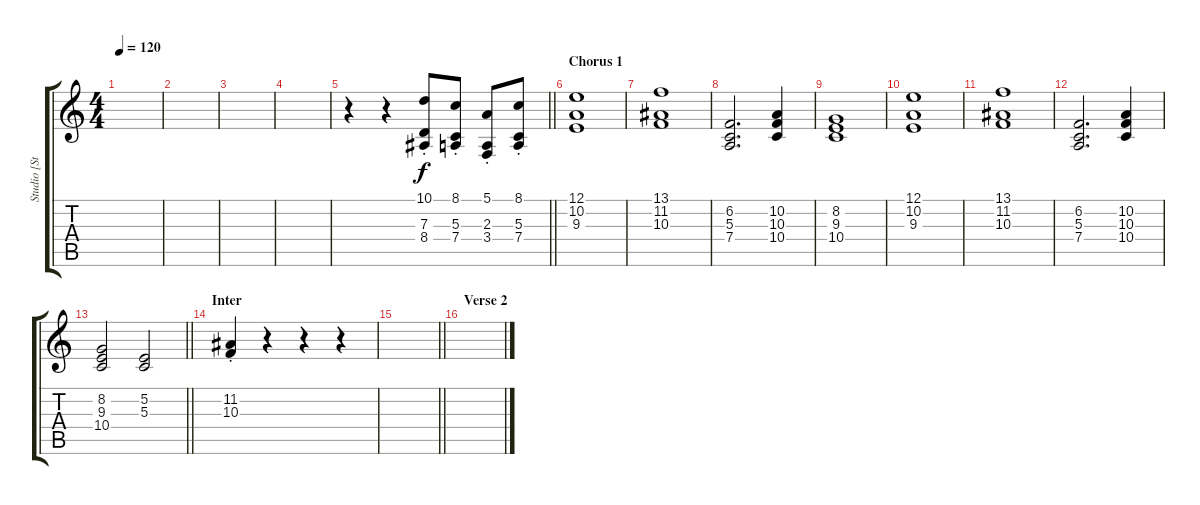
\track ("Studio [Strings]" "Studio [St") {instrument viola}
\staff {score tabs}
\tuning (E4 B3 G3 D3 A2 D2) {hide}
\ts (4 4)
\tempo 120
\clef g2
\ks c
|
|
|
|
\barLineRight lightlight
r.4 r.4 (10.1{st} 7.3{st} 8.4{st}).8 (8.1{st} 5.3{st} 7.4{st}).8 (5.1{st} 2.3{st} 3.4{st}).8 (8.1{st} 5.3{st} 7.4{st}).8 |
\section ("" "Chorus 1")
(12.1 10.2 9.3).1{volume 11 balance 11} |
(13.1 11.2 10.3).1 |
(6.2 5.3 7.4).2{d} (10.2 10.3 10.4).4 |
(8.2 9.3 10.4).1 |
(12.1 10.2 9.3).1 |
(13.1 11.2 10.3).1 |
(6.2 5.3 7.4).2{d} (10.2 10.3 10.4).4 |
\barLineRight lightlight
(8.2 9.3 10.4).2 (5.2 5.3).2 |
\section ("" "Inter")
(11.2{st} 10.3{st}).4 r.4 r.4 r.4 |
\barLineRight lightlight
|
\section ("" "Verse 2")
